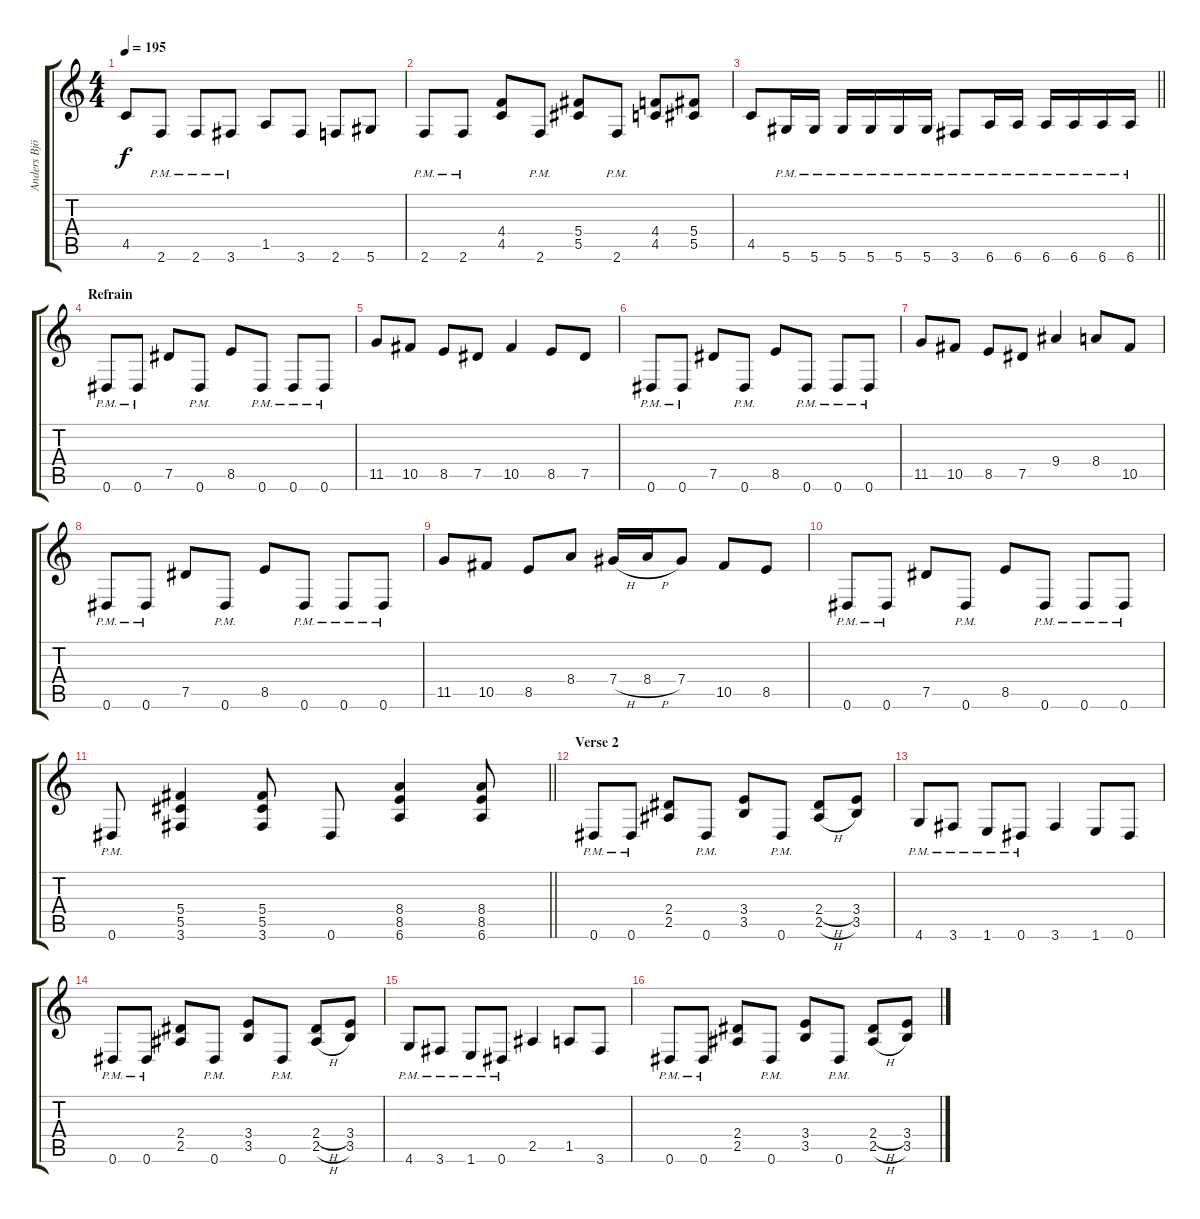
\track ("Anders Björler" "Anders Bjö") {instrument distortionguitar}
\staff {score tabs}
\tuning (Eb4 Bb3 Gb3 Db3 Ab2 Eb2) {hide}
\ts (4 4)
\tempo 195
\clef g2
\ks c
4.5.8{dy f} 2.6{pm}.8 2.6{pm}.8 3.6{pm}.8 1.5.8 3.6.8 2.6.8 5.6.8 |
2.6{pm}.8 2.6{pm}.8 (4.4 4.5).8 2.6{pm}.8 (5.4 5.5).8 2.6{pm}.8 (4.4 4.5).8 (5.4 5.5).8 |
\barLineRight lightlight
4.5.8 5.6{pm}.16 5.6{pm}.16 5.6{pm}.16 5.6{pm}.16 5.6{pm}.16 5.6{pm}.16 3.6{pm}.8 6.6{pm}.16 6.6{pm}.16 6.6{pm}.16 6.6{pm}.16 6.6{pm}.16 6.6{pm}.16 |
\section ("" "Refrain")
0.6{pm}.8 0.6{pm}.8 7.5.8 0.6{pm}.8 8.5.8 0.6{pm}.8 0.6{pm}.8 0.6{pm}.8 |
11.5.8 10.5.8 8.5.8 7.5.8 10.5.4 8.5.8 7.5.8 |
0.6{pm}.8 0.6{pm}.8 7.5.8 0.6{pm}.8 8.5.8 0.6{pm}.8 0.6{pm}.8 0.6{pm}.8 |
11.5.8 10.5.8 8.5.8 7.5.8 9.4.4 8.4.8 10.5.8 |
0.6{pm}.8 0.6{pm}.8 7.5.8 0.6{pm}.8 8.5.8 0.6{pm}.8 0.6{pm}.8 0.6{pm}.8 |
11.5.8 10.5.8 8.5.8 8.4.8 7.4{h}.16 8.4{h}.16 7.4.8 10.5.8 8.5.8 |
0.6{pm}.8 0.6{pm}.8 7.5.8 0.6{pm}.8 8.5.8 0.6{pm}.8 0.6{pm}.8 0.6{pm}.8 |
\barLineRight lightlight
0.6{pm}.8 (5.4 5.5 3.6).4 (5.4 5.5 3.6).8 0.6.8 (8.4 8.5 6.6).4 (8.4 8.5 6.6).8 |
\section ("" "Verse 2")
0.6{pm}.8 0.6{pm}.8 (2.4 2.5).8 0.6{pm}.8 (3.4 3.5).8 0.6{pm}.8 (2.4{h} 2.5{h}).8 (3.4 3.5).8 |
4.6{pm}.8 3.6{pm}.8 1.6{pm}.8 0.6{pm}.8 3.6.4 1.6.8 0.6.8 |
0.6{pm}.8 0.6{pm}.8 (2.4 2.5).8 0.6{pm}.8 (3.4 3.5).8 0.6{pm}.8 (2.4{h} 2.5{h}).8 (3.4 3.5).8 |
4.6{pm}.8 3.6{pm}.8 1.6{pm}.8 0.6{pm}.8 2.5.4 1.5.8 3.6.8 |
0.6{pm}.8 0.6{pm}.8 (2.4 2.5).8 0.6{pm}.8 (3.4 3.5).8 0.6{pm}.8 (2.4{h} 2.5{h}).8 (3.4 3.5).8
